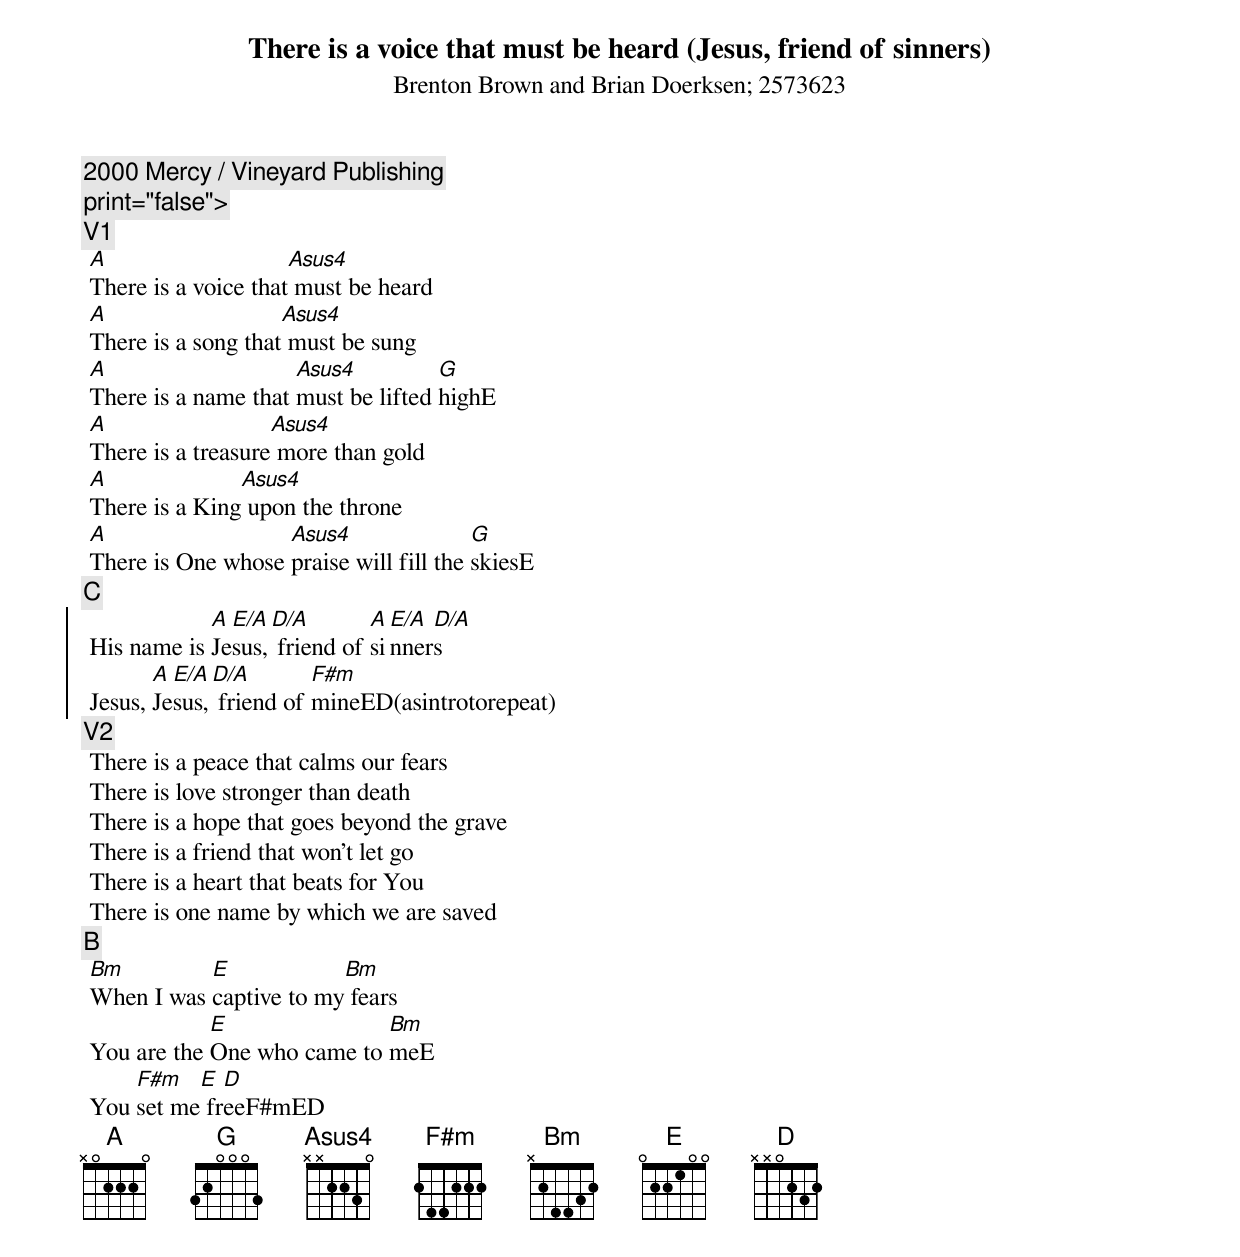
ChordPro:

{title:There is a voice that must be heard (Jesus, friend of sinners)}
{subtitle:Brenton Brown and Brian Doerksen}
{subtitle:2573623}
{comment:}
{comment:2000 Mercy / Vineyard Publishing}
{comment:print="false">}
{comment:V1}
 [A]There is a voice that[Asus4		] must be heard
 [A]There is a song that[Asus4		] must be sung
 [A]There is a name that [Asus4	]must be lifted [G]highE
 [A]There is a treasure[Asus4		] more than gold
 [A]There is a King[Asus4		] upon the throne
 [A]There is One whose [Asus4]praise will fill the [G]skiesE
{comment:C}
{soc}
 His name is [A]Je[E/A]sus,[D/A] friend of [A]si[E/A]nner[D/A]s
 Jesus, [A]Je[E/A]sus,[D/A] friend of [F#m]mineED(asintrotorepeat)
{eoc}
{comment:V2}
 There is a peace that calms our fears
 There is love stronger than death
 There is a hope that goes beyond the grave
 There is a friend that won't let go
 There is a heart that beats for You
 There is one name by which we are saved
{comment:B}
 [Bm]When I was [E]captive to my[Bm] fears
 You are the [E]One who came to [Bm]meE
 [		]You [F#m]set me[E] fr[D]eeF#mED
